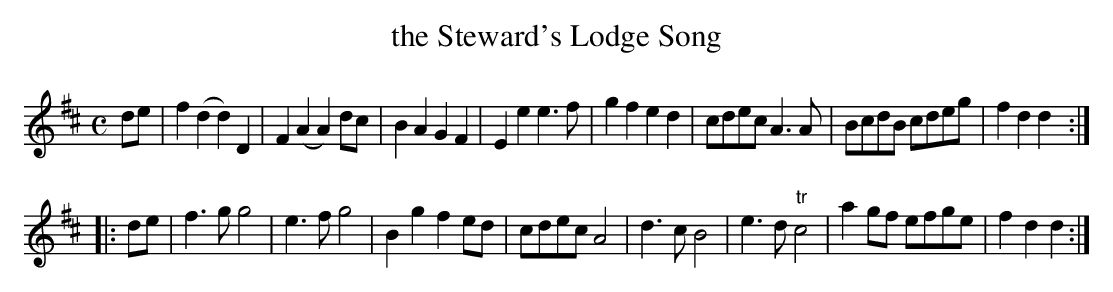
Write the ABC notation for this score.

X:1
T:the Steward's Lodge Song
M:C
K:D
de|\
f2(d2 d2)D2| F2(A2 A2)dc| B2A2 G2F2| E2 e2 e3f| \
g2f2 e2d2| cdec A3A| BcdB cdeg| f2d2 d2:|
|:de|\
f3g g4| e3f g4| B2g2 f2ed| cdec A4|\
d3c B4| e3d"tr"c4| a2gf efge| f2d2 d2:|
